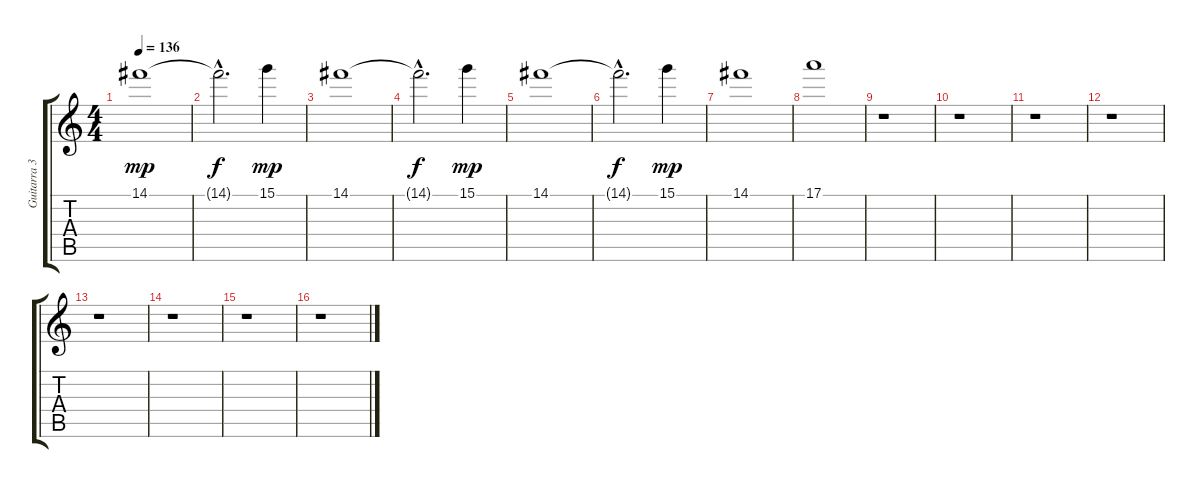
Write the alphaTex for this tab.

\track ("Guitarra 3" "Guitarra 3") {instrument electricguitarjazz}
\staff {score tabs}
\tuning (E4 B3 G3 D3 A2 E2) {hide}
\ts (4 4)
\tempo 136
\clef g2
\ks c
14.1.1{dy mp} |
14.1{hac t}.2{d dy f} 15.1.4{dy mp} |
14.1.1 |
14.1{hac t}.2{d dy f} 15.1.4{dy mp} |
14.1.1 |
14.1{hac t}.2{d dy f} 15.1.4{dy mp} |
14.1.1 |
17.1.1 |
r.1 |
r.1 |
r.1 |
r.1 |
r.1 |
r.1 |
r.1 |
r.1
